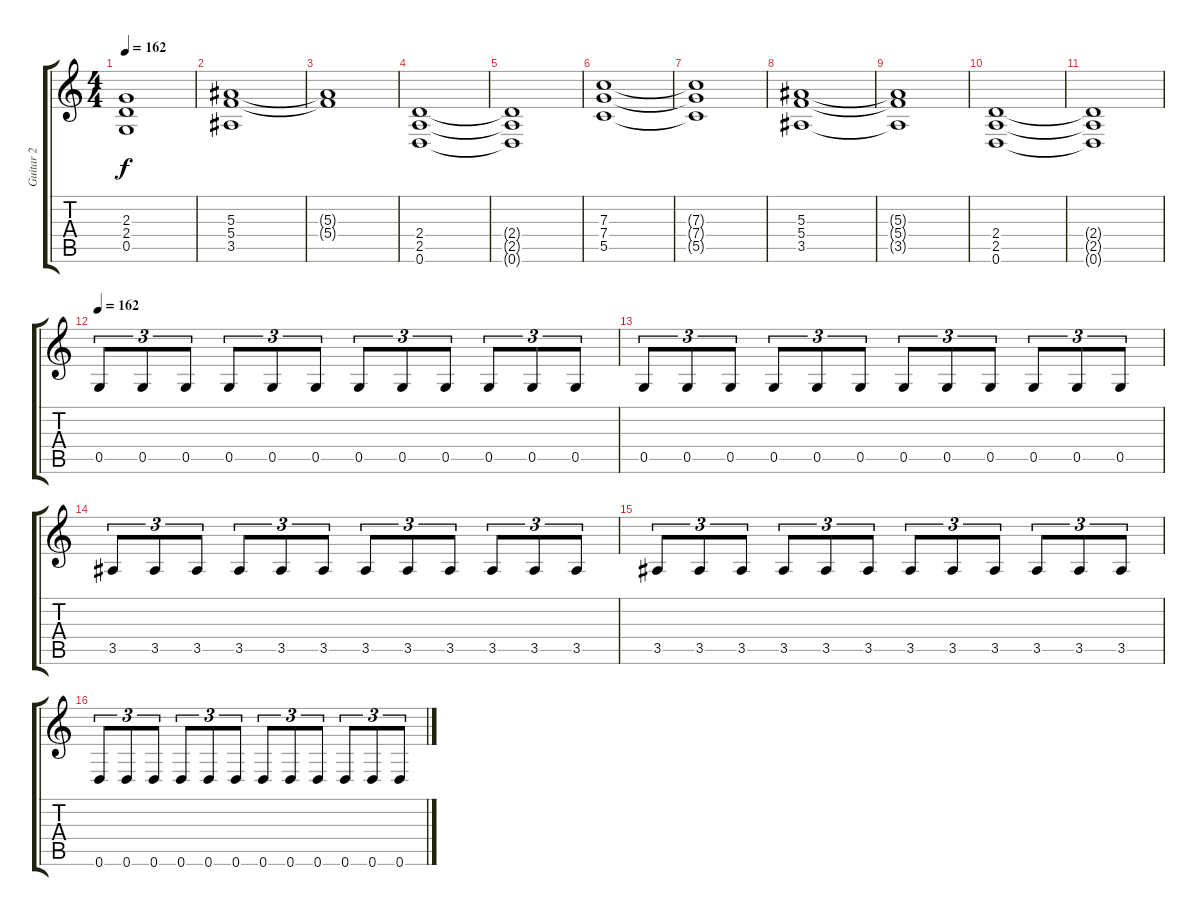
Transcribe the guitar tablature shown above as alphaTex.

\track ("Guitar 2" "Guitar 2") {instrument distortionguitar}
\staff {score tabs}
\tuning (D4 A3 F3 C3 G2 D2) {hide}
\ts (4 4)
\tempo 162
\clef g2
\ks c
(2.3{t} 2.4{t} 0.5{t}).1{dy f} |
(5.3 5.4 3.5).1 |
(5.3{t} 5.4{t}).1 |
(2.4 2.5 0.6).1 |
(2.4{t} 2.5{t} 0.6{t}).1 |
(7.3 7.4 5.5).1 |
(7.3{t} 7.4{t} 5.5{t}).1 |
(5.3 5.4 3.5).1 |
(5.3{t} 5.4{t} 3.5{t}).1 |
(2.4 2.5 0.6).1 |
(2.4{t} 2.5{t} 0.6{t}).1 |
\tempo 162
0.5.8{tu (3 2) volume 14} 0.5.8{tu (3 2)} 0.5.8{tu (3 2)} 0.5.8{tu (3 2)} 0.5.8{tu (3 2)} 0.5.8{tu (3 2)} 0.5.8{tu (3 2)} 0.5.8{tu (3 2)} 0.5.8{tu (3 2)} 0.5.8{tu (3 2)} 0.5.8{tu (3 2)} 0.5.8{tu (3 2)} |
0.5.8{tu (3 2)} 0.5.8{tu (3 2)} 0.5.8{tu (3 2)} 0.5.8{tu (3 2)} 0.5.8{tu (3 2)} 0.5.8{tu (3 2)} 0.5.8{tu (3 2)} 0.5.8{tu (3 2)} 0.5.8{tu (3 2)} 0.5.8{tu (3 2)} 0.5.8{tu (3 2)} 0.5.8{tu (3 2)} |
3.5.8{tu (3 2)} 3.5.8{tu (3 2)} 3.5.8{tu (3 2)} 3.5.8{tu (3 2)} 3.5.8{tu (3 2)} 3.5.8{tu (3 2)} 3.5.8{tu (3 2)} 3.5.8{tu (3 2)} 3.5.8{tu (3 2)} 3.5.8{tu (3 2)} 3.5.8{tu (3 2)} 3.5.8{tu (3 2)} |
3.5.8{tu (3 2)} 3.5.8{tu (3 2)} 3.5.8{tu (3 2)} 3.5.8{tu (3 2)} 3.5.8{tu (3 2)} 3.5.8{tu (3 2)} 3.5.8{tu (3 2)} 3.5.8{tu (3 2)} 3.5.8{tu (3 2)} 3.5.8{tu (3 2)} 3.5.8{tu (3 2)} 3.5.8{tu (3 2)} |
0.6.8{tu (3 2)} 0.6.8{tu (3 2)} 0.6.8{tu (3 2)} 0.6.8{tu (3 2)} 0.6.8{tu (3 2)} 0.6.8{tu (3 2)} 0.6.8{tu (3 2)} 0.6.8{tu (3 2)} 0.6.8{tu (3 2)} 0.6.8{tu (3 2)} 0.6.8{tu (3 2)} 0.6.8{tu (3 2)}
